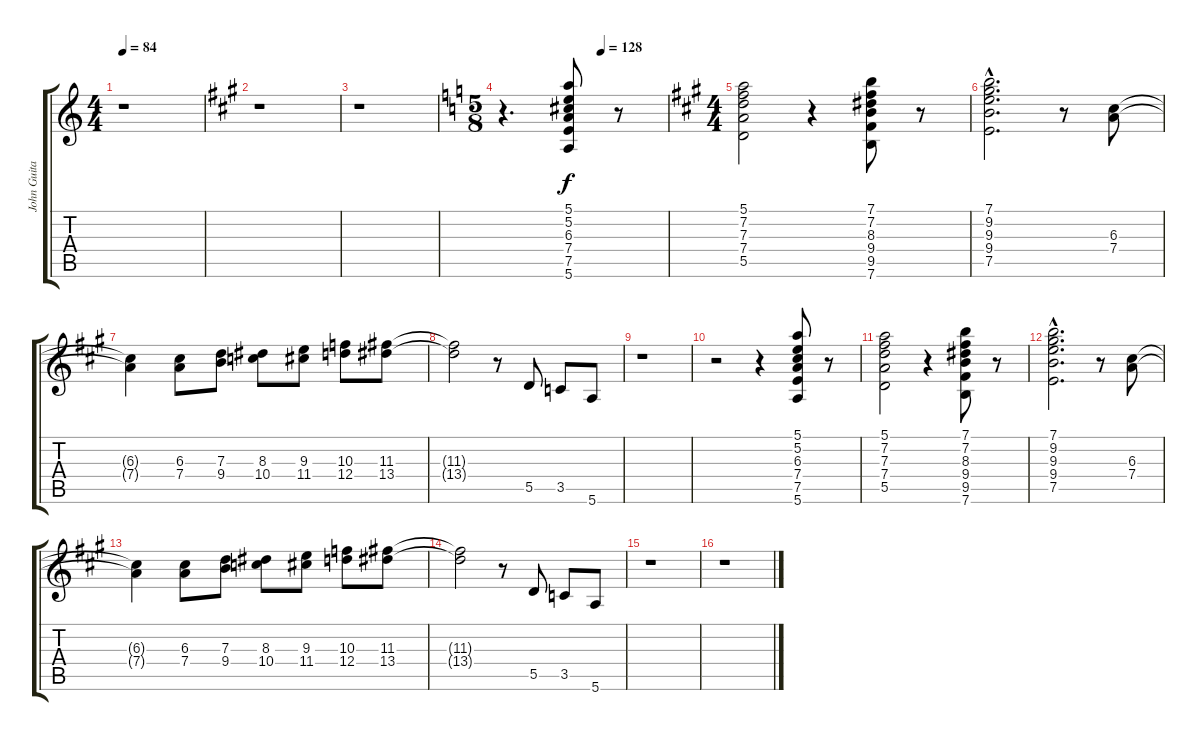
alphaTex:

\track ("John Guitar" "John Guita") {instrument distortionguitar}
\staff {score tabs}
\tuning (E4 B3 G3 D3 A2 E2) {hide}
\ts (4 4)
\tempo 84
\clef g2
\ks c
r.1{dy f} |
\ks a
r.1 |
r.1 |
\ts (5 8)
\tempo (128 0.6)
\ks c
r.4{d} (5.1 5.2 6.3 7.4 7.5 5.6).8{volume 11} r.8 |
\ts (4 4)
\ks a
(5.1 7.2 7.3 7.4 5.5).2 r.4 (7.1 7.2 8.3 9.4 9.5 7.6).8 r.8 |
(7.1{hac} 9.2{hac} 9.3{hac} 9.4{hac} 7.5{hac}).2{d} r.8 (6.3 7.4).8 |
(6.3{t} 7.4{t}).4 (6.3 7.4).8 (7.3 9.4).8 (8.3 10.4).8 (9.3 11.4).8 (10.3 12.4).8 (11.3 13.4).8 |
(11.3{t} 13.4{t}).2 r.8 5.5.8 3.5.8 5.6.8 |
r.1 |
r.2 r.4 (5.1 5.2 6.3 7.4 7.5 5.6).8 r.8 |
(5.1 7.2 7.3 7.4 5.5).2 r.4 (7.1 7.2 8.3 9.4 9.5 7.6).8 r.8 |
(7.1{hac} 9.2{hac} 9.3{hac} 9.4{hac} 7.5{hac}).2{d} r.8 (6.3 7.4).8 |
(6.3{t} 7.4{t}).4 (6.3 7.4).8 (7.3 9.4).8 (8.3 10.4).8 (9.3 11.4).8 (10.3 12.4).8 (11.3 13.4).8 |
(11.3{t} 13.4{t}).2 r.8 5.5.8 3.5.8 5.6.8 |
r.1 |
r.1
